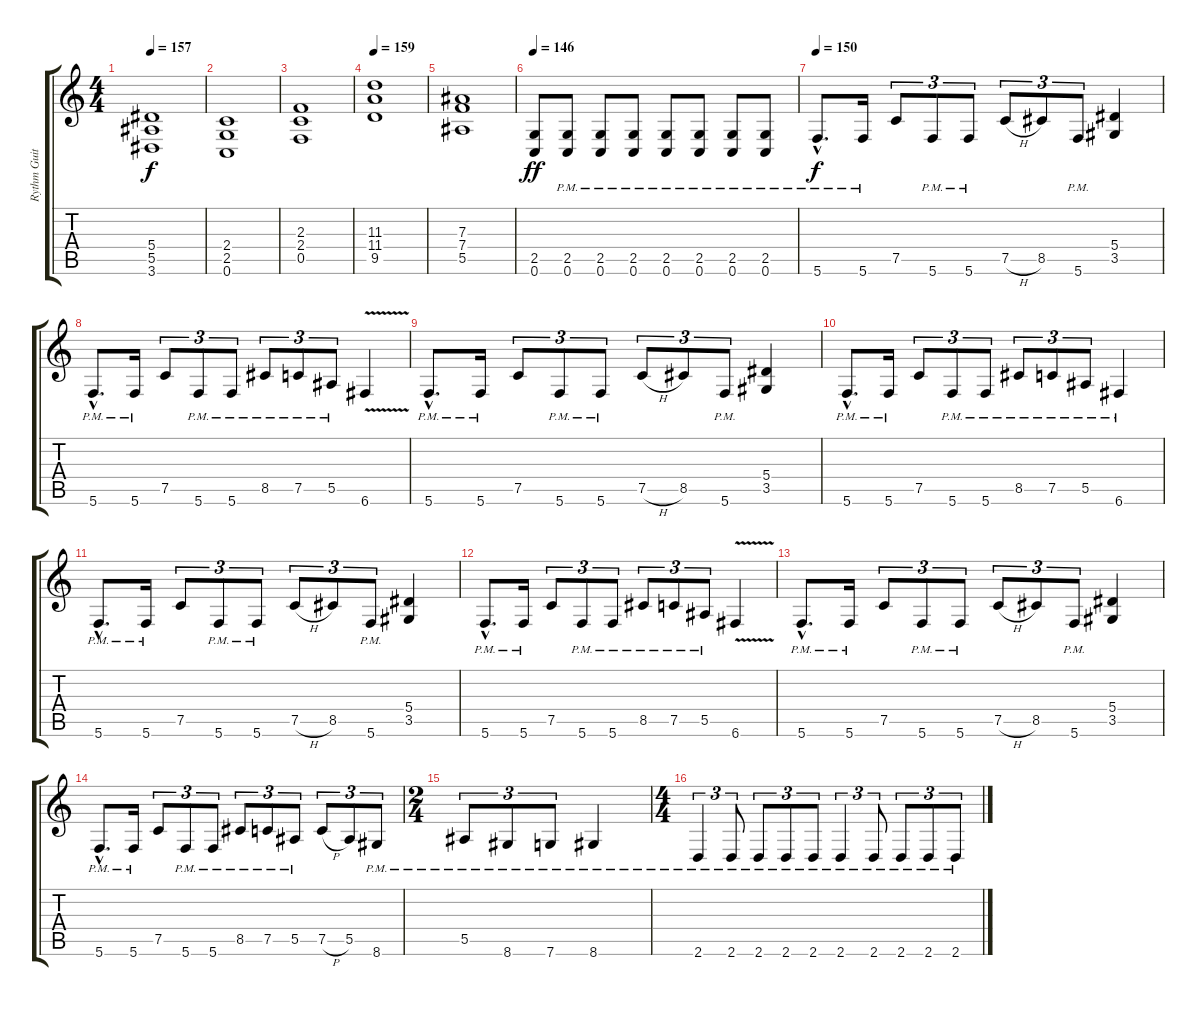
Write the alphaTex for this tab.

\track ("Rythm Guitar 1 " "Rythm Guit") {instrument distortionguitar}
\staff {score tabs}
\tuning (C4 G3 Eb3 Bb2 F2 C2) {hide}
\ts (4 4)
\tempo 157
\clef g2
\ks c
(5.4 5.5 3.6).1{dy f} |
(2.4 2.5 0.6).1 |
(2.3 2.4 0.5).1 |
\tempo 159
(11.3 11.4 9.5).1 |
(7.3 7.4 5.5).1 |
\tempo 146
(2.5 0.6).8{dy ff} (2.5{pm} 0.6{pm}).8 (2.5{pm} 0.6{pm}).8 (2.5{pm} 0.6{pm}).8 (2.5{pm} 0.6{pm}).8 (2.5{pm} 0.6{pm}).8 (2.5{pm} 0.6{pm}).8 (2.5{pm} 0.6{pm}).8 |
\tempo 150
5.6{hac pm}.8{d dy f} 5.6{pm}.16 7.5.8{tu (3 2)} 5.6{pm}.8{tu (3 2)} 5.6{pm}.8{tu (3 2)} 7.5{h}.8{tu (3 2)} 8.5.8{tu (3 2)} 5.6{pm}.8{tu (3 2)} (5.4 3.5).4 |
5.6{hac pm}.8{d} 5.6{pm}.16 7.5.8{tu (3 2)} 5.6{pm}.8{tu (3 2)} 5.6{pm}.8{tu (3 2)} 8.5{pm}.8{tu (3 2)} 7.5{pm}.8{tu (3 2)} 5.5{pm}.8{tu (3 2)} 6.6{v}.4 |
5.6{hac pm}.8{d} 5.6{pm}.16 7.5.8{tu (3 2)} 5.6{pm}.8{tu (3 2)} 5.6{pm}.8{tu (3 2)} 7.5{h}.8{tu (3 2)} 8.5.8{tu (3 2)} 5.6{pm}.8{tu (3 2)} (5.4 3.5).4 |
5.6{hac pm}.8{d} 5.6{pm}.16 7.5.8{tu (3 2)} 5.6{pm}.8{tu (3 2)} 5.6{pm}.8{tu (3 2)} 8.5{pm}.8{tu (3 2)} 7.5{pm}.8{tu (3 2)} 5.5{pm}.8{tu (3 2)} 6.6{pm}.4 |
5.6{hac pm}.8{d} 5.6{pm}.16 7.5.8{tu (3 2)} 5.6{pm}.8{tu (3 2)} 5.6{pm}.8{tu (3 2)} 7.5{h}.8{tu (3 2)} 8.5.8{tu (3 2)} 5.6{pm}.8{tu (3 2)} (5.4 3.5).4 |
5.6{hac pm}.8{d} 5.6{pm}.16 7.5.8{tu (3 2)} 5.6{pm}.8{tu (3 2)} 5.6{pm}.8{tu (3 2)} 8.5{pm}.8{tu (3 2)} 7.5{pm}.8{tu (3 2)} 5.5{pm}.8{tu (3 2)} 6.6{v}.4 |
5.6{hac pm}.8{d} 5.6{pm}.16 7.5.8{tu (3 2)} 5.6{pm}.8{tu (3 2)} 5.6{pm}.8{tu (3 2)} 7.5{h}.8{tu (3 2)} 8.5.8{tu (3 2)} 5.6{pm}.8{tu (3 2)} (5.4 3.5).4 |
5.6{hac pm}.8{d} 5.6{pm}.16 7.5.8{tu (3 2)} 5.6{pm}.8{tu (3 2)} 5.6{pm}.8{tu (3 2)} 8.5{pm}.8{tu (3 2)} 7.5{pm}.8{tu (3 2)} 5.5{pm}.8{tu (3 2)} 7.5{h}.8{tu (3 2)} 5.5.8{tu (3 2)} 8.6{pm}.8{tu (3 2)} |
\ts (2 4)
5.5{pm}.8{tu (3 2)} 8.6{pm}.8{tu (3 2)} 7.6{pm}.8{tu (3 2)} 8.6{pm}.4 |
\ts (4 4)
2.6{pm}.4{tu (3 2)} 2.6{pm}.8{tu (3 2)} 2.6{pm}.8{tu (3 2)} 2.6{pm}.8{tu (3 2)} 2.6{pm}.8{tu (3 2)} 2.6{pm}.4{tu (3 2)} 2.6{pm}.8{tu (3 2)} 2.6{pm}.8{tu (3 2)} 2.6{pm}.8{tu (3 2)} 2.6{pm}.8{tu (3 2)}
